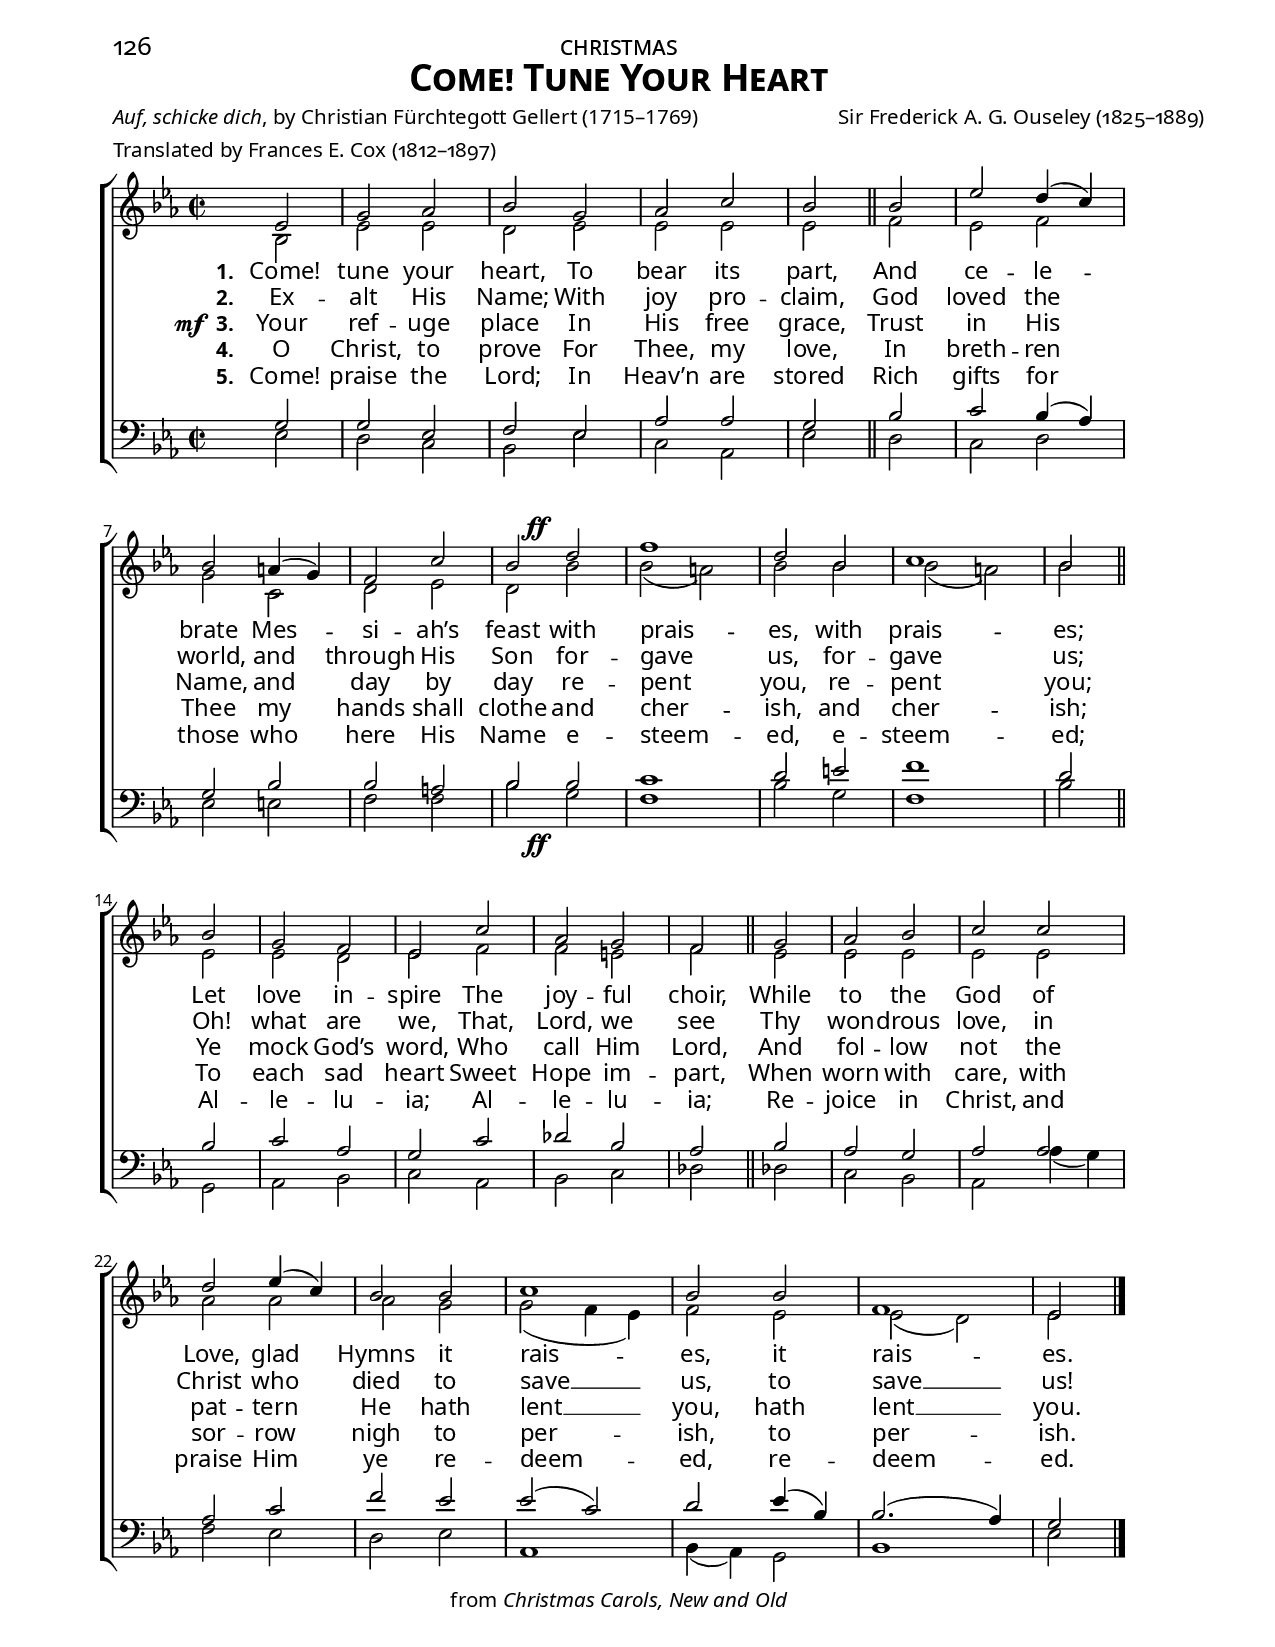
\version "2.14.2"
\include "util.ly"
\header {
  title = \markup{\override #'(font-name . "Garamond Premier Pro Semibold"){ \abs-fontsize #18 \smallCapsOldStyle"Come! Tune Your Heart"}}
  poet = \markup\concat{\italic"Auf, schicke dich" ", by Christian Fürchtegott Gellert (1715–1769)"}
  meter = \markup\oldStyleNum"Translated by Frances E. Cox (1812–1897)"
  composer = \markup\oldStyleNum"Sir Frederick A. G. Ouseley (1825–1889)"
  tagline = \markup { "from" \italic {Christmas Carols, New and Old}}
}
\paper {
  %print-all-headers = ##t
  paper-height = 11\in
  paper-width = 8.5\in
  indent = 0\in
  system-system-spacing = #'((basic-distance . 10) (padding . 0))
  system-system-spacing =
    #'((basic-distance . 0)
       (minimum-distance . 0)
       (padding . -5)
       (stretchability . 100))
  ragged-last-bottom = ##f
  ragged-bottom = ##f
  two-sided = ##t
  inner-margin = 1\in
  outer-margin = 0.75\in
  top-margin = 0.26\in
  bottom-margin = 0.25\in
  first-page-number = #126
  print-first-page-number = ##t
  headerLine = \markup{\override #'(font-name . "Garamond Premier Pro") \smallCapsOldStyle"christmas"}
  oddHeaderMarkup = \markup\fill-line{
     \override #'(font-name . "Garamond Premier Pro")\abs-fontsize #12.5
     \combine 
        \fill-line{"" \on-the-fly #print-page-number-check-first
        \oldStylePageNum""
        }
        \fill-line{\headerLine}
  }
  evenHeaderMarkup = \markup {
     \override #'(font-name . "Garamond Premier Pro")\abs-fontsize #12.5
     \combine
        \on-the-fly #print-page-number-check-first
        \oldStylePageNum""
        \fill-line{\headerLine}
  }
}
#(set-global-staff-size 18) \paper{ #(define fonts (make-pango-font-tree "Garamond Premier Pro" "Garamond Premier Pro" "Garamond Premier Pro" (/ 18 20))) }
global = {
  \key ees \major
  \time 2/2
  \override DynamicLineSpanner #'staff-padding = #0.0
  \override DynamicLineSpanner #'Y-extent = #'(-0.5 . 0.5)
}

sopMusic = \relative c' {
  \partial 2 ees2 |
  g aes |
  bes g |
  aes c |
  \partial 2 bes \bar "||"
  \partial 2 bes |
  ees d4( c) |
  
  bes2 a4( g) |
  f2 c' |
  <<bes {s4 s^\ff}>> d2 |
  f1 |
  d2 bes |
  c1 |
  \partial 2 bes2 \bar "||" \break
  
  \partial 2 bes2 |
  g f |
  ees c' |
  aes g |
  \partial 2 f2 \bar "||"
  \partial 2 g2 |
  aes bes |
  
  c c d ees4( c) |
  bes2 bes |
  c1 |
  bes2 bes |
  f1 |
  \partial 2 ees2 \bar "|."
}
sopWords = \lyricmode {
  
}

altoMusic = \relative c' {
  bes2 |
  ees ees |
  d ees |
  ees ees |
  ees |
  f |
  ees f |
  
  g c, |
  d ees |
  d bes' |
  bes( a) |
  bes bes |
  bes( a) |
  bes |
  
  ees, |
  ees d |
  ees f |
  f e |
  f |
  ees |
  ees ees |
  
  ees ees |
  aes aes |
  aes g |
  g( f4 ees) |
  f2 ees |
  ees( d) |
  ees2 \bar "|."
}
altoWords = \lyricmode {
  \dropLyricsIX
  \set stanza = #"1. "
  Come! tune your heart, To bear its part,
  And ce -- le -- brate Mes -- si -- ah’s feast with prais -- es,
  \set associatedVoice = "tenors"
  with prais -- es;
  
  Let love in -- spire The joy -- ful choir,
  While to the God of Love, glad Hymns
  \unset associatedVoice
  it rais -- es,
  \set associatedVoice = "tenors"
  it rais -- es.
}
altoWordsII = \lyricmode {
  \dropLyricsIX
%\markup\italic
  \set stanza = #"2. "
  Ex -- alt His Name; With joy pro -- claim,
  God loved the world, and through His Son for -- gave us, 
  \set associatedVoice = "tenors"
  for -- gave us;
  Oh! what are we,
  That, Lord, we see
  Thy won -- drous love, in Christ who died 
  \unset associatedVoice
  to save __ us,
  \set associatedVoice = "tenors"
  to save __ us!
}
altoWordsIII = {
  \dropLyricsIX
  \set stanza = \markup{\dynamic"mf " "3. "}
  \lyricmode {
    Your ref -- uge place In His free grace,
    Trust in His Name, and day by day re -- pent you, 
    \set associatedVoice = "tenors"
    re -- pent you;
    Ye mock God’s word, Who call Him Lord,
    And fol -- low not the pat -- tern He 
    \unset associatedVoice
    hath lent __ you,
    \set associatedVoice = "tenors"
    hath lent __ you.
  }
}
altoWordsIV = \lyricmode {
  \dropLyricsIX
  \set stanza = #"4. "
  O Christ, to prove For Thee, my love,
  In breth -- ren Thee my hands shall clothe and cher -- ish, 
  \set associatedVoice = "tenors"
  and cher -- ish;
  To each sad heart Sweet Hope im -- part,
  When worn with care, with sor -- row nigh 
  \unset associatedVoice
  to per -- ish,
  \set associatedVoice = "tenors"
  to per -- ish.
}
altoWordsV = \lyricmode {
  \dropLyricsIX
  \set stanza = #"5. "
  Come! praise the Lord; In Heav’n are stored
  Rich gifts for those who here His Name e -- steem -- ed, 
  \set associatedVoice = "tenors"
  e -- steem -- ed;
  Al -- le -- lu -- ia; Al -- le -- lu -- ia;
  Re -- joice in Christ, and praise Him ye 
  \unset associatedVoice
  re -- deem -- ed,
  \set associatedVoice = "tenors"
  re -- deem -- ed.
}
altoWordsVI = \lyricmode {
  \set stanza = #"6. "
  \set ignoreMelismata = ##t
}
tenorMusic = \relative c' {
  g2 |
  g ees |
  f ees |
  aes aes |
  g |
  bes |
  c bes4( aes) |
  
  g2 bes |
  bes a |
  <<bes {s4 s_\ff}>> bes2 |
  c1 |
  d2 e |
  f1 |
  d2 |
  
  bes |
  c aes |
  g c |
  des bes |
  aes |
  bes |
  aes g |
  
  aes aes |
  aes c |
  f ees |
  ees( c) |
  d ees4( bes) |
  bes2.( aes4) |
  g2 \bar "|."
}
tenorWords = \lyricmode {

}

bassMusic = \relative c {
  ees2 |
  d c |
  bes ees |
  c aes |
  ees' |
  d |
  c d |
  
  ees e |
  f f |
  bes g |
  f1 |
  bes2 g |
  f1 |
  bes2 |
  
  g, |
  aes bes |
  c aes |
  bes c |
  des! |
  des! |
  c bes |
  
  aes aes'4( g) |
  f2 ees |
  d ees |
  aes,1 |
  bes4( aes) g2 |
  bes1 |
  ees2 \bar "|."
}
bassWords = \lyricmode {

}

pianoRH = \relative c' {
  
}
pianoLH = \relative c' {
  
}

\score {
  <<
   \new ChoirStaff <<
%    \new Lyrics = sopranos \with { \override VerticalAxisGroup #'nonstaff-relatedstaff-spacing = #'((basic-distance . 1)) }
    \new Staff = women <<
      \new Voice = "sopranos" { \voiceOne << \global \sopMusic >> }
      \new Voice = "altos" { \voiceTwo << \global \altoMusic >> }
    >>
   \new Staff = men <<
      \clef bass
      \new Voice = "tenors" { \voiceOne << \global \tenorMusic >> }
      \new Voice = "basses" { \voiceTwo << \global \bassMusic >> }
    >>
    \new Lyrics \with { alignAboveContext = #"women" \override VerticalAxisGroup #'nonstaff-relatedstaff-spacing = #'((basic-distance . 1))} \lyricsto "sopranos" \sopWords
     \new Lyrics = "altosVI"  \with { alignBelowContext = #"women" \override VerticalAxisGroup #'nonstaff-relatedstaff-spacing = #'((basic-distance . 1))} \lyricsto "altos" \altoWordsVI
    \new Lyrics = "altosV"  \with { alignBelowContext = #"women" \override VerticalAxisGroup #'nonstaff-relatedstaff-spacing = #'((basic-distance . 1))} \lyricsto "altos" \altoWordsV
    \new Lyrics = "altosIV"  \with { alignBelowContext = #"women" \override VerticalAxisGroup #'nonstaff-relatedstaff-spacing = #'((basic-distance . 1))} \lyricsto "altos" \altoWordsIV
    \new Lyrics = "altosIII"  \with { alignBelowContext = #"women" \override VerticalAxisGroup #'nonstaff-relatedstaff-spacing = #'((basic-distance . 1))} \lyricsto "altos" \altoWordsIII
    \new Lyrics = "altosII"  \with { alignBelowContext = #"women" \override VerticalAxisGroup #'nonstaff-relatedstaff-spacing = #'((basic-distance . 1))} \lyricsto "altos" \altoWordsII
    \new Lyrics = "altos"  \with { alignBelowContext = #"women" \override VerticalAxisGroup #'nonstaff-relatedstaff-spacing = #'((padding . -0.5))} \lyricsto "altos" \altoWords
    \new Lyrics \with { alignAboveContext = #"men" \override VerticalAxisGroup #'nonstaff-relatedstaff-spacing = #'((basic-distance . 1)) } \lyricsto "tenors" \tenorWords
    \new Lyrics \with { alignBelowContext = #"men" \override VerticalAxisGroup #'nonstaff-relatedstaff-spacing = #'((basic-distance . 1)) } \lyricsto "basses" \bassWords
  >>
%    \new PianoStaff << \new Staff { \new Voice { \pianoRH } } \new Staff { \clef "bass" \pianoLH } >>
  >>
  \layout {
  \context {
    \Lyrics
    \override LyricText #'font-size = #1.3
  }
    \context {
      \Score
      %\override SpacingSpanner #'base-shortest-duration = #(ly:make-moment 1 8)
      %\override SpacingSpanner #'common-shortest-duration = #(ly:make-moment 1 4)
    }
    \context {
      % Remove all empty staves
      % \Staff \RemoveEmptyStaves \override VerticalAxisGroup #'remove-first = ##t
    }
    \context {
      \Lyrics
      \override LyricText #'X-offset = #center-on-word
    }
  }
}

